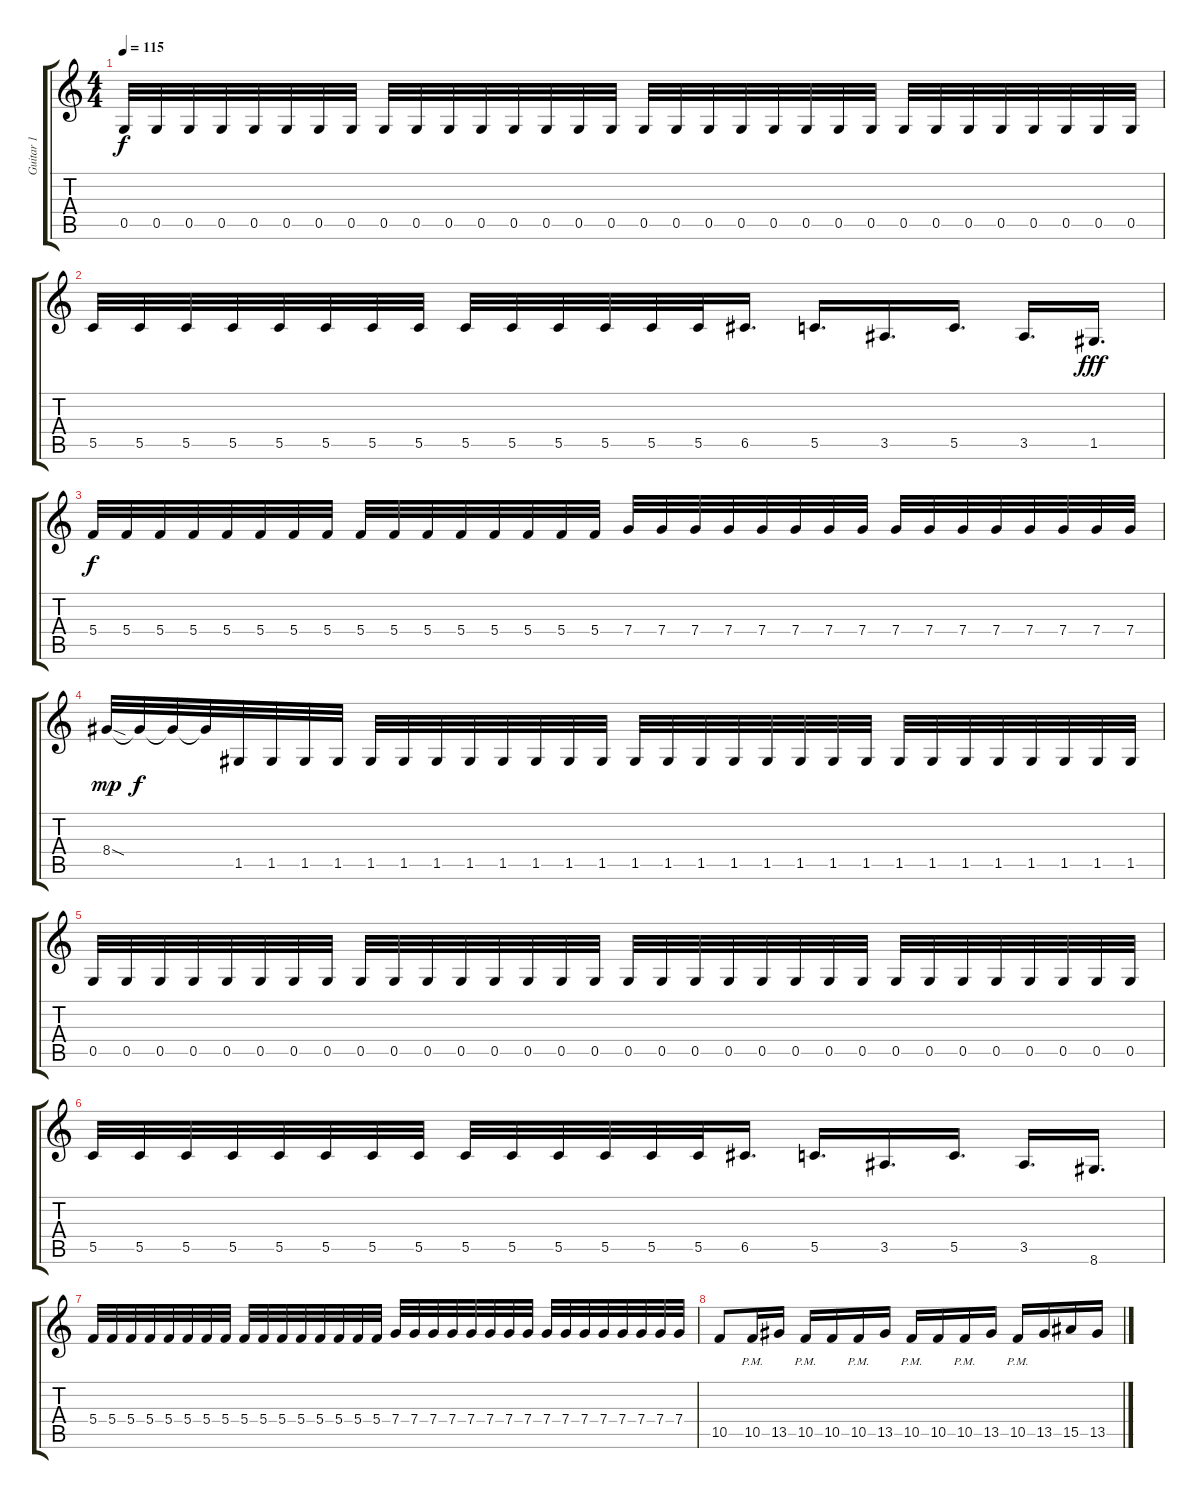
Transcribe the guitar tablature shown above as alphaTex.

\track ("Guitar 1" "Guitar 1") {instrument distortionguitar}
\staff {score tabs}
\tuning (D4 A3 F3 C3 G2 C2) {hide}
\ts (4 4)
\tempo 115
\clef g2
\ks c
0.5.32{dy f} 0.5.32 0.5.32 0.5.32 0.5.32 0.5.32 0.5.32 0.5.32 0.5.32 0.5.32 0.5.32 0.5.32 0.5.32 0.5.32 0.5.32 0.5.32 0.5.32 0.5.32 0.5.32 0.5.32 0.5.32 0.5.32 0.5.32 0.5.32 0.5.32 0.5.32 0.5.32 0.5.32 0.5.32 0.5.32 0.5.32 0.5.32 |
5.5.32 5.5.32 5.5.32 5.5.32 5.5.32 5.5.32 5.5.32 5.5.32 5.5.32 5.5.32 5.5.32 5.5.32 5.5.32 5.5.32 6.5.16{d} 5.5.16{d} 3.5.16{d} 5.5.16{d} 3.5.16{d} 1.5.16{d dy fff} |
5.4.32{dy f} 5.4.32 5.4.32 5.4.32 5.4.32 5.4.32 5.4.32 5.4.32 5.4.32 5.4.32 5.4.32 5.4.32 5.4.32 5.4.32 5.4.32 5.4.32 7.4.32 7.4.32 7.4.32 7.4.32 7.4.32 7.4.32 7.4.32 7.4.32 7.4.32 7.4.32 7.4.32 7.4.32 7.4.32 7.4.32 7.4.32 7.4.32 |
8.4{sod}.32{dy mp} 8.4{t}.32{dy f} 8.4{t}.32 8.4{t}.32 1.5.32 1.5.32 1.5.32 1.5.32 1.5.32 1.5.32 1.5.32 1.5.32 1.5.32 1.5.32 1.5.32 1.5.32 1.5.32 1.5.32 1.5.32 1.5.32 1.5.32 1.5.32 1.5.32 1.5.32 1.5.32 1.5.32 1.5.32 1.5.32 1.5.32 1.5.32 1.5.32 1.5.32 |
0.5.32 0.5.32 0.5.32 0.5.32 0.5.32 0.5.32 0.5.32 0.5.32 0.5.32 0.5.32 0.5.32 0.5.32 0.5.32 0.5.32 0.5.32 0.5.32 0.5.32 0.5.32 0.5.32 0.5.32 0.5.32 0.5.32 0.5.32 0.5.32 0.5.32 0.5.32 0.5.32 0.5.32 0.5.32 0.5.32 0.5.32 0.5.32 |
5.5.32 5.5.32 5.5.32 5.5.32 5.5.32 5.5.32 5.5.32 5.5.32 5.5.32 5.5.32 5.5.32 5.5.32 5.5.32 5.5.32 6.5.16{d} 5.5.16{d} 3.5.16{d} 5.5.16{d} 3.5.16{d} 8.6.16{d} |
5.4.32 5.4.32 5.4.32 5.4.32 5.4.32 5.4.32 5.4.32 5.4.32 5.4.32 5.4.32 5.4.32 5.4.32 5.4.32 5.4.32 5.4.32 5.4.32 7.4.32 7.4.32 7.4.32 7.4.32 7.4.32 7.4.32 7.4.32 7.4.32 7.4.32 7.4.32 7.4.32 7.4.32 7.4.32 7.4.32 7.4.32 7.4.32 |
10.5.8 10.5{pm}.16 13.5.16 10.5{pm}.16 10.5.16 10.5{pm}.16 13.5.16 10.5{pm}.16 10.5.16 10.5{pm}.16 13.5.16 10.5{pm}.16 13.5.16 15.5.16 13.5.16
